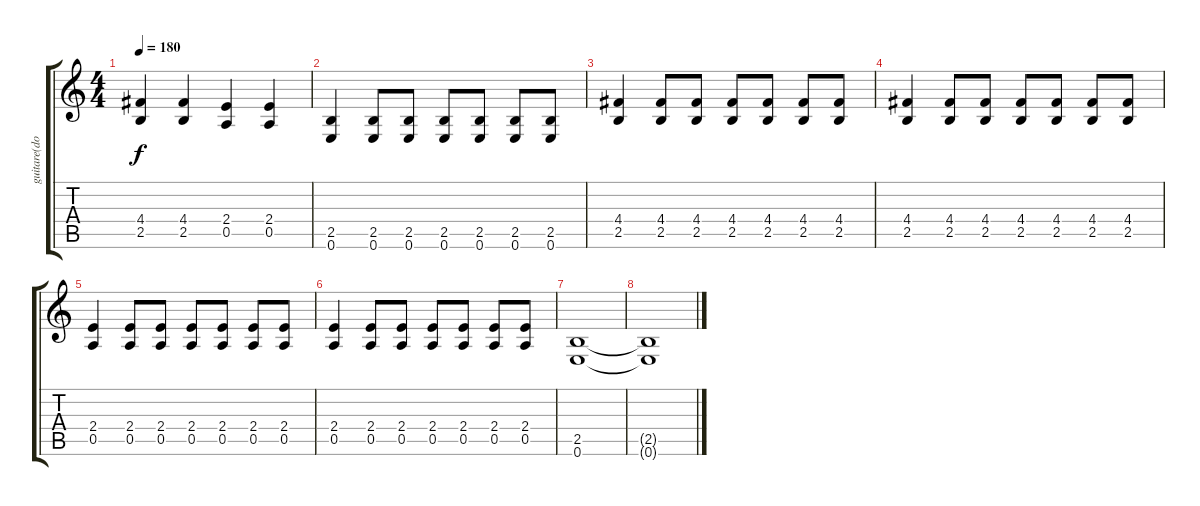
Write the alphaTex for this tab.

\track ("guitare(doyle)" "guitare(do") {instrument distortionguitar}
\staff {score tabs}
\tuning (E4 B3 G3 D3 A2 E2) {hide}
\ts (4 4)
\tempo 180
\clef g2
\ks c
(4.4 2.5).4{dy f} (4.4 2.5).4 (2.4 0.5).4 (2.4 0.5).4 |
(2.5 0.6).4 (2.5 0.6).8 (2.5 0.6).8 (2.5 0.6).8 (2.5 0.6).8 (2.5 0.6).8 (2.5 0.6).8 |
(4.4 2.5).4 (4.4 2.5).8 (4.4 2.5).8 (4.4 2.5).8 (4.4 2.5).8 (4.4 2.5).8 (4.4 2.5).8 |
(4.4 2.5).4 (4.4 2.5).8 (4.4 2.5).8 (4.4 2.5).8 (4.4 2.5).8 (4.4 2.5).8 (4.4 2.5).8 |
(2.4 0.5).4 (2.4 0.5).8 (2.4 0.5).8 (2.4 0.5).8 (2.4 0.5).8 (2.4 0.5).8 (2.4 0.5).8 |
(2.4 0.5).4 (2.4 0.5).8 (2.4 0.5).8 (2.4 0.5).8 (2.4 0.5).8 (2.4 0.5).8 (2.4 0.5).8 |
(2.5 0.6).1 |
(2.5{t} 0.6{t}).1
